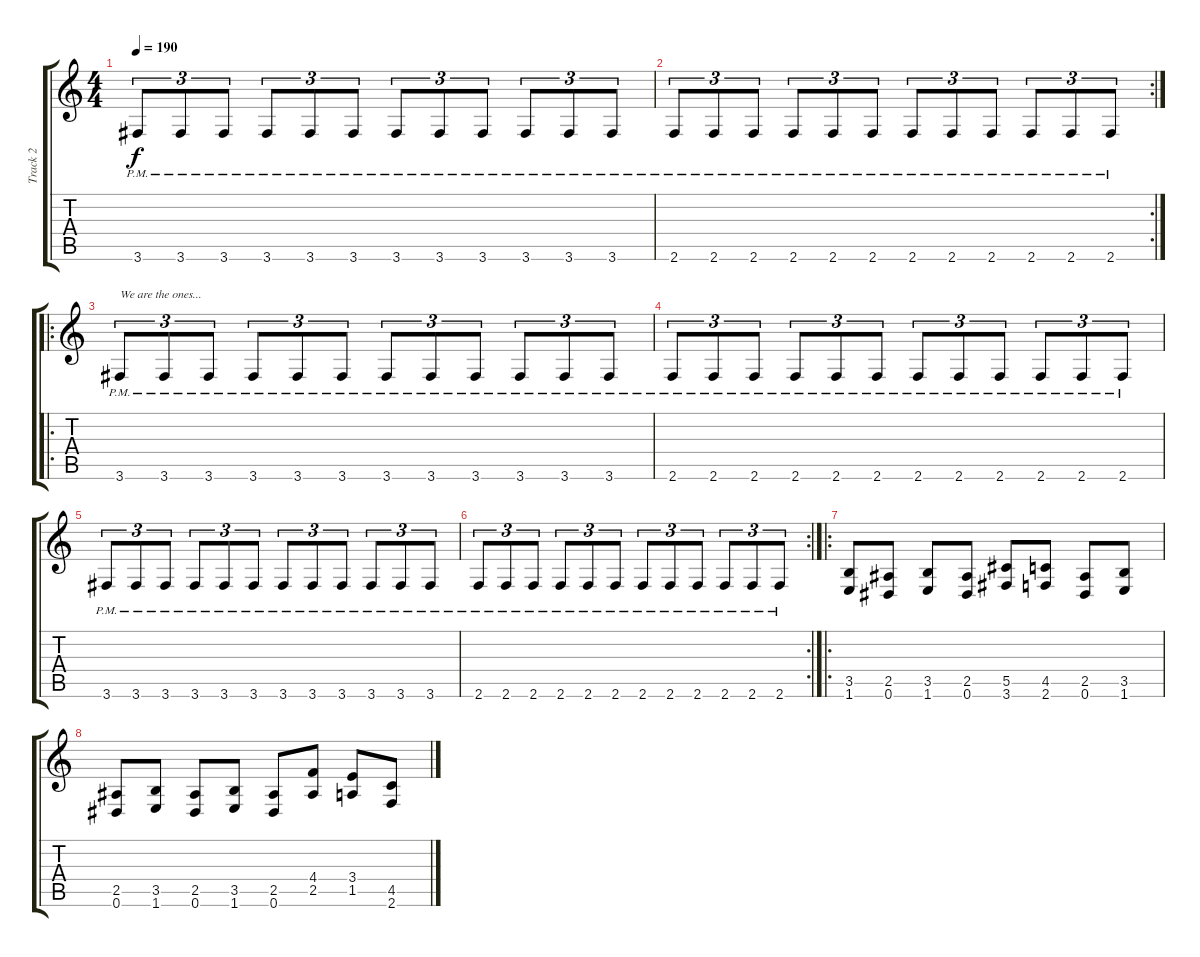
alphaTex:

\track ("Track 2" "Track 2") {instrument distortionguitar}
\staff {score tabs}
\tuning (Eb4 Bb3 Gb3 Db3 Ab2 Eb2) {hide}
\ts (4 4)
\tempo 190
\clef g2
\ks c
3.6{pm}.8{tu (3 2) dy f} 3.6{pm}.8{tu (3 2)} 3.6{pm}.8{tu (3 2)} 3.6{pm}.8{tu (3 2)} 3.6{pm}.8{tu (3 2)} 3.6{pm}.8{tu (3 2)} 3.6{pm}.8{tu (3 2)} 3.6{pm}.8{tu (3 2)} 3.6{pm}.8{tu (3 2)} 3.6{pm}.8{tu (3 2)} 3.6{pm}.8{tu (3 2)} 3.6{pm}.8{tu (3 2)} |
\rc 2
2.6{pm}.8{tu (3 2)} 2.6{pm}.8{tu (3 2)} 2.6{pm}.8{tu (3 2)} 2.6{pm}.8{tu (3 2)} 2.6{pm}.8{tu (3 2)} 2.6{pm}.8{tu (3 2)} 2.6{pm}.8{tu (3 2)} 2.6{pm}.8{tu (3 2)} 2.6{pm}.8{tu (3 2)} 2.6{pm}.8{tu (3 2)} 2.6{pm}.8{tu (3 2)} 2.6{pm}.8{tu (3 2)} |
\ro
3.6{pm}.8{tu (3 2) txt "We are the ones..."} 3.6{pm}.8{tu (3 2)} 3.6{pm}.8{tu (3 2)} 3.6{pm}.8{tu (3 2)} 3.6{pm}.8{tu (3 2)} 3.6{pm}.8{tu (3 2)} 3.6{pm}.8{tu (3 2)} 3.6{pm}.8{tu (3 2)} 3.6{pm}.8{tu (3 2)} 3.6{pm}.8{tu (3 2)} 3.6{pm}.8{tu (3 2)} 3.6{pm}.8{tu (3 2)} |
2.6{pm}.8{tu (3 2)} 2.6{pm}.8{tu (3 2)} 2.6{pm}.8{tu (3 2)} 2.6{pm}.8{tu (3 2)} 2.6{pm}.8{tu (3 2)} 2.6{pm}.8{tu (3 2)} 2.6{pm}.8{tu (3 2)} 2.6{pm}.8{tu (3 2)} 2.6{pm}.8{tu (3 2)} 2.6{pm}.8{tu (3 2)} 2.6{pm}.8{tu (3 2)} 2.6{pm}.8{tu (3 2)} |
3.6{pm}.8{tu (3 2)} 3.6{pm}.8{tu (3 2)} 3.6{pm}.8{tu (3 2)} 3.6{pm}.8{tu (3 2)} 3.6{pm}.8{tu (3 2)} 3.6{pm}.8{tu (3 2)} 3.6{pm}.8{tu (3 2)} 3.6{pm}.8{tu (3 2)} 3.6{pm}.8{tu (3 2)} 3.6{pm}.8{tu (3 2)} 3.6{pm}.8{tu (3 2)} 3.6{pm}.8{tu (3 2)} |
\rc 2
2.6{pm}.8{tu (3 2)} 2.6{pm}.8{tu (3 2)} 2.6{pm}.8{tu (3 2)} 2.6{pm}.8{tu (3 2)} 2.6{pm}.8{tu (3 2)} 2.6{pm}.8{tu (3 2)} 2.6{pm}.8{tu (3 2)} 2.6{pm}.8{tu (3 2)} 2.6{pm}.8{tu (3 2)} 2.6{pm}.8{tu (3 2)} 2.6{pm}.8{tu (3 2)} 2.6{pm}.8{tu (3 2)} |
\ro
(3.5 1.6).8 (2.5 0.6).8 (3.5 1.6).8 (2.5 0.6).8 (5.5 3.6).8 (4.5 2.6).8 (2.5 0.6).8 (3.5 1.6).8 |
(2.5 0.6).8 (3.5 1.6).8 (2.5 0.6).8 (3.5 1.6).8 (2.5 0.6).8 (4.4 2.5).8 (3.4 1.5).8 (4.5 2.6).8
